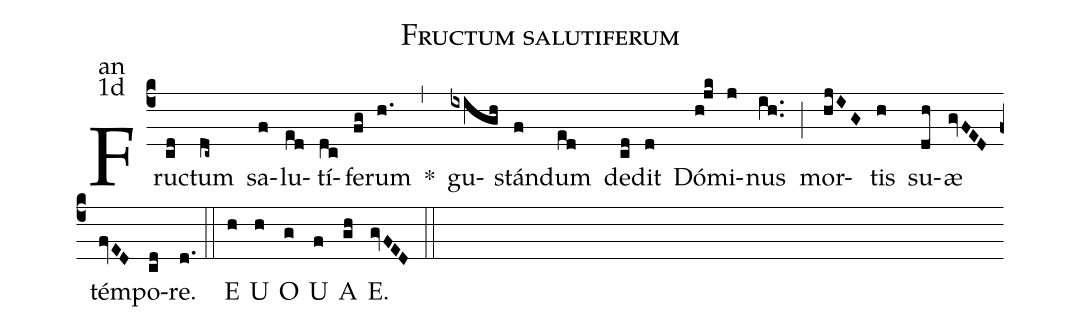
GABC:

name:Fructum salutiferum;
office-part:an;
mode:1d;
%%
(c4) Fru(cd)ctum(dc~) sa(f)lu(ed)tí(dc)fe(fg)rum(h.) <sp>*</sp>(,) gu(ixigh)stán(f)dum(ed) de(cd)dit(d) Dó(h!jk)mi(j)nus(ih..) (;) mor(hjIG)tis(h) su(dh)æ(gvFED) tém(fvED)po(cd)re.(d.) (::)
E(h) U(h) O(g) U(f) A(gh) E.(gvFED) (::)
